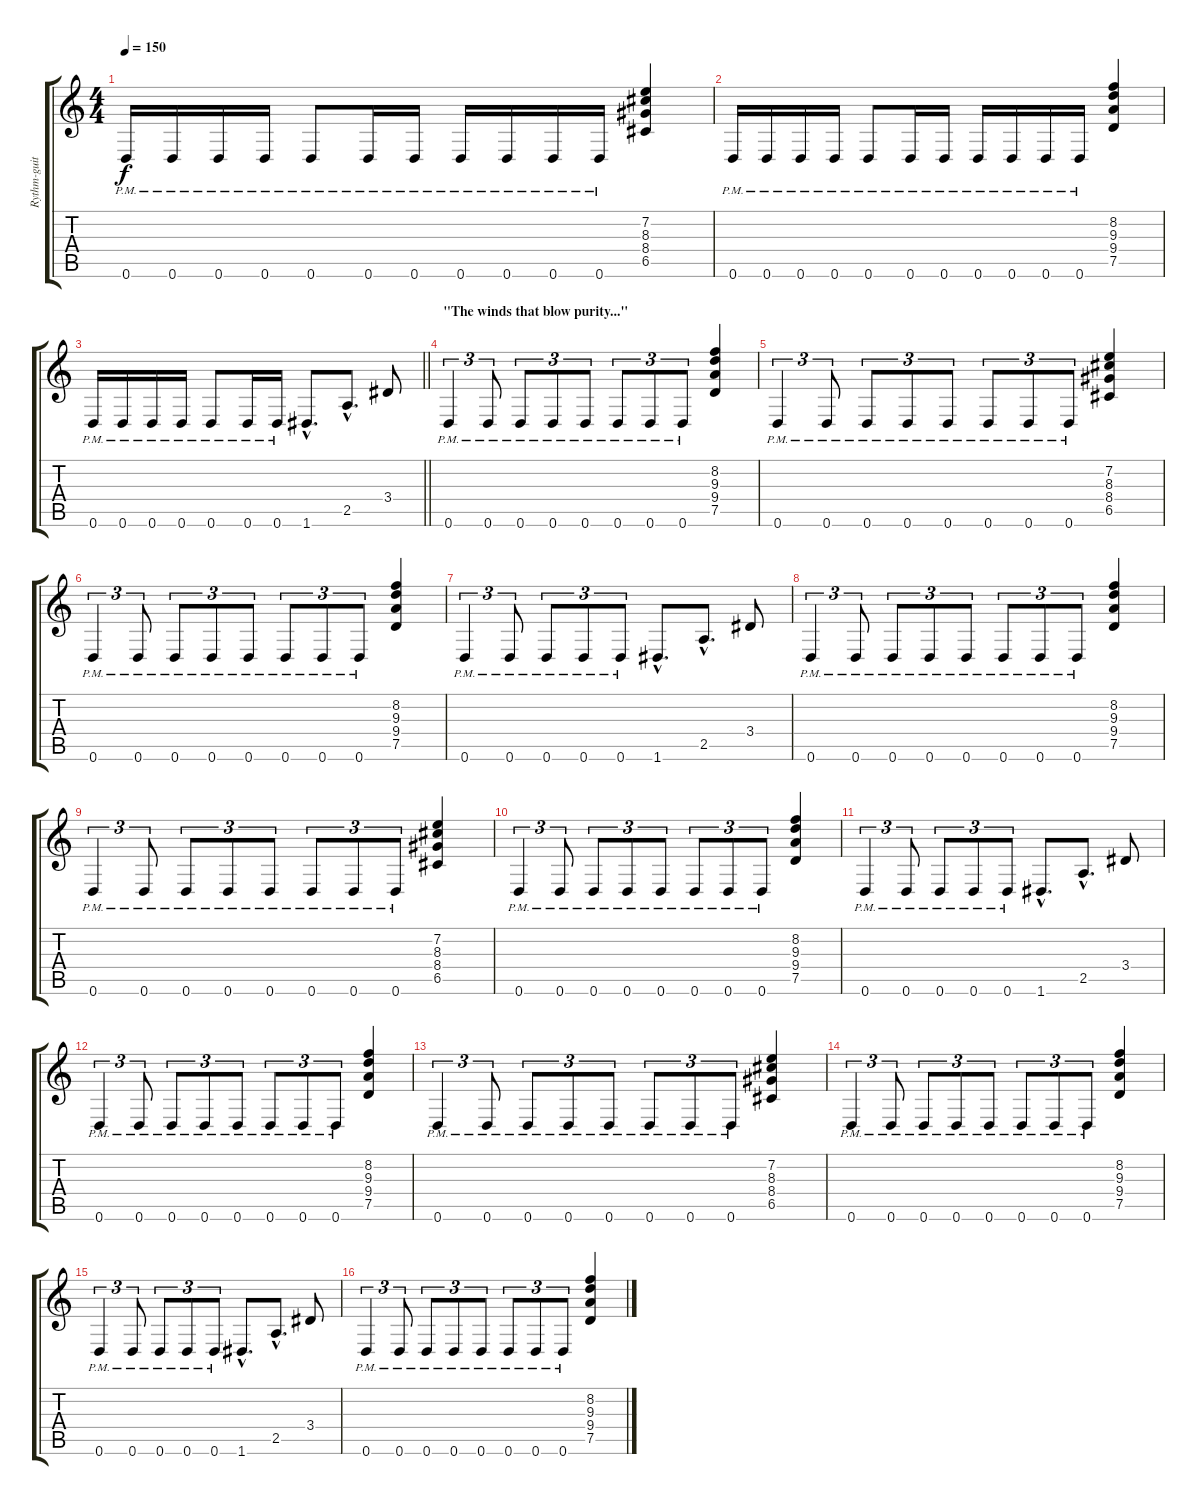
\track ("Rythm-guitar - Silenoz" "Rythm-guit") {instrument distortionguitar}
\staff {score tabs}
\tuning (D4 A3 F3 C3 G2 D2) {hide}
\ts (4 4)
\tempo 150
\clef g2
\ks c
0.6{pm}.16{dy f} 0.6{pm}.16 0.6{pm}.16 0.6{pm}.16 0.6{pm}.8 0.6{pm}.16 0.6{pm}.16 0.6{pm}.16 0.6{pm}.16 0.6{pm}.16 0.6{pm}.16 (7.2 8.3 8.4 6.5).4 |
0.6{pm}.16 0.6{pm}.16 0.6{pm}.16 0.6{pm}.16 0.6{pm}.8 0.6{pm}.16 0.6{pm}.16 0.6{pm}.16 0.6{pm}.16 0.6{pm}.16 0.6{pm}.16 (8.2 9.3 9.4 7.5).4 |
\barLineRight lightlight
0.6{pm}.16 0.6{pm}.16 0.6{pm}.16 0.6{pm}.16 0.6{pm}.8 0.6{pm}.16 0.6{pm}.16 1.6{hac}.8{d} 2.5{hac}.8{d} 3.4.8 |
\section ("" "\"The winds that blow purity...\"")
0.6{pm}.4{tu (3 2)} 0.6{pm}.8{tu (3 2)} 0.6{pm}.8{tu (3 2)} 0.6{pm}.8{tu (3 2)} 0.6{pm}.8{tu (3 2)} 0.6{pm}.8{tu (3 2)} 0.6{pm}.8{tu (3 2)} 0.6{pm}.8{tu (3 2)} (8.2 9.3 9.4 7.5).4 |
0.6{pm}.4{tu (3 2)} 0.6{pm}.8{tu (3 2)} 0.6{pm}.8{tu (3 2)} 0.6{pm}.8{tu (3 2)} 0.6{pm}.8{tu (3 2)} 0.6{pm}.8{tu (3 2)} 0.6{pm}.8{tu (3 2)} 0.6{pm}.8{tu (3 2)} (7.2 8.3 8.4 6.5).4 |
0.6{pm}.4{tu (3 2)} 0.6{pm}.8{tu (3 2)} 0.6{pm}.8{tu (3 2)} 0.6{pm}.8{tu (3 2)} 0.6{pm}.8{tu (3 2)} 0.6{pm}.8{tu (3 2)} 0.6{pm}.8{tu (3 2)} 0.6{pm}.8{tu (3 2)} (8.2 9.3 9.4 7.5).4 |
0.6{pm}.4{tu (3 2)} 0.6{pm}.8{tu (3 2)} 0.6{pm}.8{tu (3 2)} 0.6{pm}.8{tu (3 2)} 0.6{pm}.8{tu (3 2)} 1.6{hac}.8{d} 2.5{hac}.8{d} 3.4.8 |
0.6{pm}.4{tu (3 2)} 0.6{pm}.8{tu (3 2)} 0.6{pm}.8{tu (3 2)} 0.6{pm}.8{tu (3 2)} 0.6{pm}.8{tu (3 2)} 0.6{pm}.8{tu (3 2)} 0.6{pm}.8{tu (3 2)} 0.6{pm}.8{tu (3 2)} (8.2 9.3 9.4 7.5).4 |
0.6{pm}.4{tu (3 2)} 0.6{pm}.8{tu (3 2)} 0.6{pm}.8{tu (3 2)} 0.6{pm}.8{tu (3 2)} 0.6{pm}.8{tu (3 2)} 0.6{pm}.8{tu (3 2)} 0.6{pm}.8{tu (3 2)} 0.6{pm}.8{tu (3 2)} (7.2 8.3 8.4 6.5).4 |
0.6{pm}.4{tu (3 2)} 0.6{pm}.8{tu (3 2)} 0.6{pm}.8{tu (3 2)} 0.6{pm}.8{tu (3 2)} 0.6{pm}.8{tu (3 2)} 0.6{pm}.8{tu (3 2)} 0.6{pm}.8{tu (3 2)} 0.6{pm}.8{tu (3 2)} (8.2 9.3 9.4 7.5).4 |
0.6{pm}.4{tu (3 2)} 0.6{pm}.8{tu (3 2)} 0.6{pm}.8{tu (3 2)} 0.6{pm}.8{tu (3 2)} 0.6{pm}.8{tu (3 2)} 1.6{hac}.8{d} 2.5{hac}.8{d} 3.4.8 |
0.6{pm}.4{tu (3 2)} 0.6{pm}.8{tu (3 2)} 0.6{pm}.8{tu (3 2)} 0.6{pm}.8{tu (3 2)} 0.6{pm}.8{tu (3 2)} 0.6{pm}.8{tu (3 2)} 0.6{pm}.8{tu (3 2)} 0.6{pm}.8{tu (3 2)} (8.2 9.3 9.4 7.5).4 |
0.6{pm}.4{tu (3 2)} 0.6{pm}.8{tu (3 2)} 0.6{pm}.8{tu (3 2)} 0.6{pm}.8{tu (3 2)} 0.6{pm}.8{tu (3 2)} 0.6{pm}.8{tu (3 2)} 0.6{pm}.8{tu (3 2)} 0.6{pm}.8{tu (3 2)} (7.2 8.3 8.4 6.5).4 |
0.6{pm}.4{tu (3 2)} 0.6{pm}.8{tu (3 2)} 0.6{pm}.8{tu (3 2)} 0.6{pm}.8{tu (3 2)} 0.6{pm}.8{tu (3 2)} 0.6{pm}.8{tu (3 2)} 0.6{pm}.8{tu (3 2)} 0.6{pm}.8{tu (3 2)} (8.2 9.3 9.4 7.5).4 |
0.6{pm}.4{tu (3 2)} 0.6{pm}.8{tu (3 2)} 0.6{pm}.8{tu (3 2)} 0.6{pm}.8{tu (3 2)} 0.6{pm}.8{tu (3 2)} 1.6{hac}.8{d} 2.5{hac}.8{d} 3.4.8 |
0.6{pm}.4{tu (3 2)} 0.6{pm}.8{tu (3 2)} 0.6{pm}.8{tu (3 2)} 0.6{pm}.8{tu (3 2)} 0.6{pm}.8{tu (3 2)} 0.6{pm}.8{tu (3 2)} 0.6{pm}.8{tu (3 2)} 0.6{pm}.8{tu (3 2)} (8.2 9.3 9.4 7.5).4
